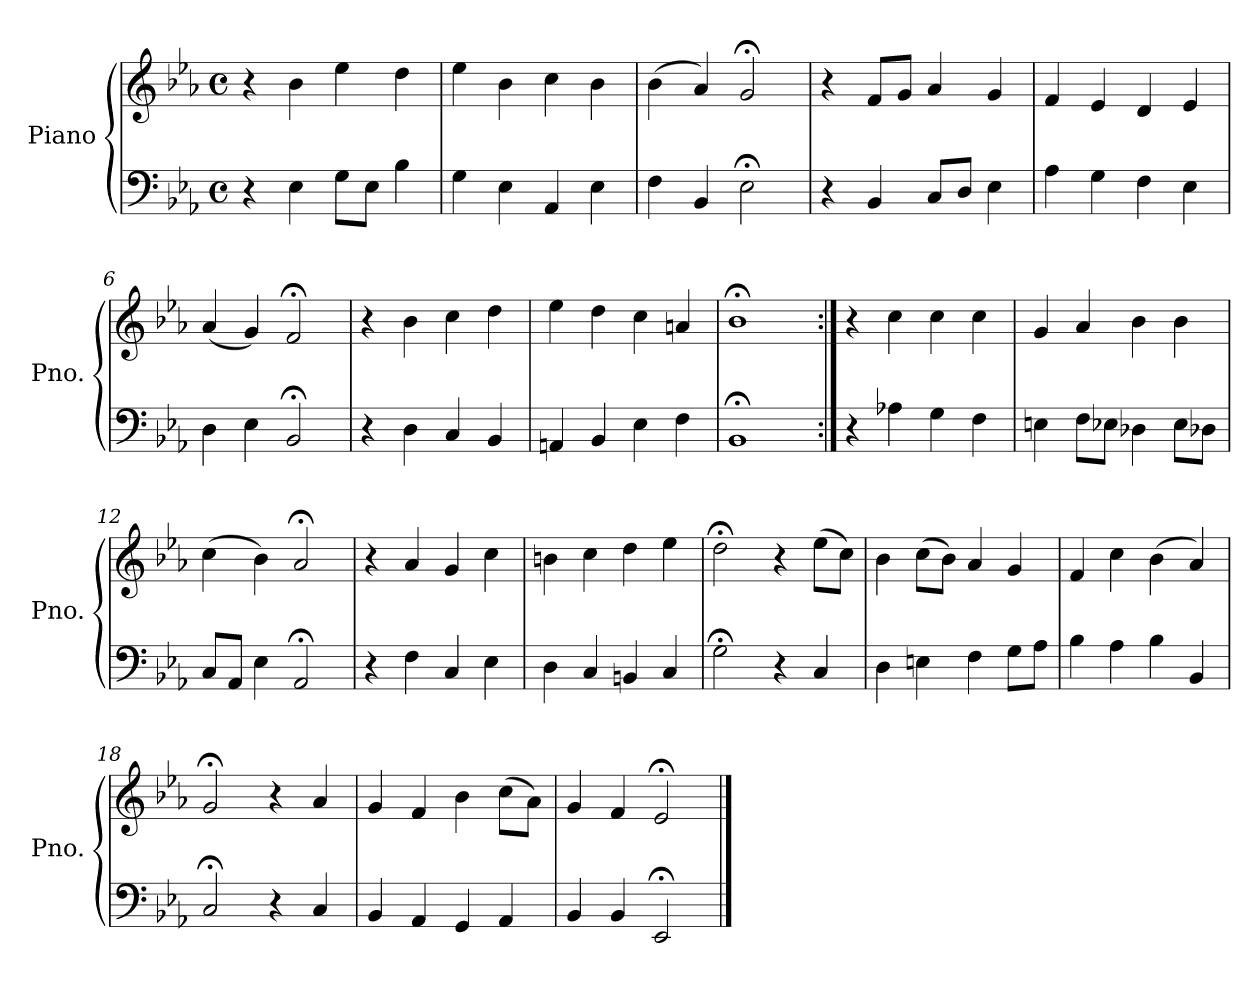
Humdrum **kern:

**kern	**kern
*part1	*part1
*staff2	*staff1
*I"Piano	*
*I'Pno.	*
*clefF4	*clefG2
*k[b-e-a-]	*k[b-e-a-]
*M4/4	*M4/4
*met(c)	*met(c)
=1	=1
4r	4r
4E-\	4b-\
8G\L	4ee-\
8E-\J	.
4B-\	4dd\
=2	=2
4G\	4ee-\
4E-\	4b-\
4AA-/	4cc\
4E-\	4b-\
=3	=3
4F\	(4b-\
4BB-/	4a-/)
2E-;<\	2g;</
=4	=4
4r	4r
4BB-/	8f/L
.	8g/J
8C/L	4a-/
8D/J	.
4E-\	4g/
=5	=5
4A-\	4f/
4G\	4e-/
4F\	4d/
4E-\	4e-/
=6	=6
4D\	(4a-/
4E-\	4g/)
2BB-;</	2f;</
=7	=7
4r	4r
4D\	4b-\
4C/	4cc\
4BB-/	4dd\
!!LO:LB:g=z
=8	=8
4AAn/	4ee-\
4BB-/	4dd\
4E-\	4cc\
4F\	4an/
=9	=9
1BB-;<	1b-;<
=10:|!	=10:|!
4r	4r
4A-X\	4cc\
4G\	4cc\
4F\	4cc\
=11	=11
4En\	4g/
8F\L	4a-/
8E-X\J	.
4D-X\	4b-\
8E-\L	4b-\
8D-X\J	.
=12	=12
8C/L	(4cc\
8AA-/J	.
4E-\	4b-\)
2AA-;</	2a-;</
=13	=13
4r	4r
4F\	4a-/
4C/	4g/
4E-\	4cc\
=14	=14
4D\	4bn\
4C/	4cc\
4BBn/	4dd\
4C/	4ee-\
!!LO:LB:g=z
=15	=15
2G;<\	2dd;<\
4r	4r
4C/	(8ee-\L
.	8cc\J)
=16	=16
4D\	4b-\
4En\	(8cc\L
.	8b-\J)
4F\	4a-/
8G\L	4g/
8A-\J	.
=17	=17
4B-\	4f/
4A-\	4cc\
4B-\	(4b-\
4BB-/	4a-/)
=18	=18
2C;</	2g;</
4r	4r
4C/	4a-/
=19	=19
4BB-/	4g/
4AA-/	4f/
4GG/	4b-\
4AA-/	(8cc\L
.	8a-\J)
=20	=20
4BB-/	4g/
4BB-/	4f/
2EE-;</	2e-;</
==	==
*-	*-
